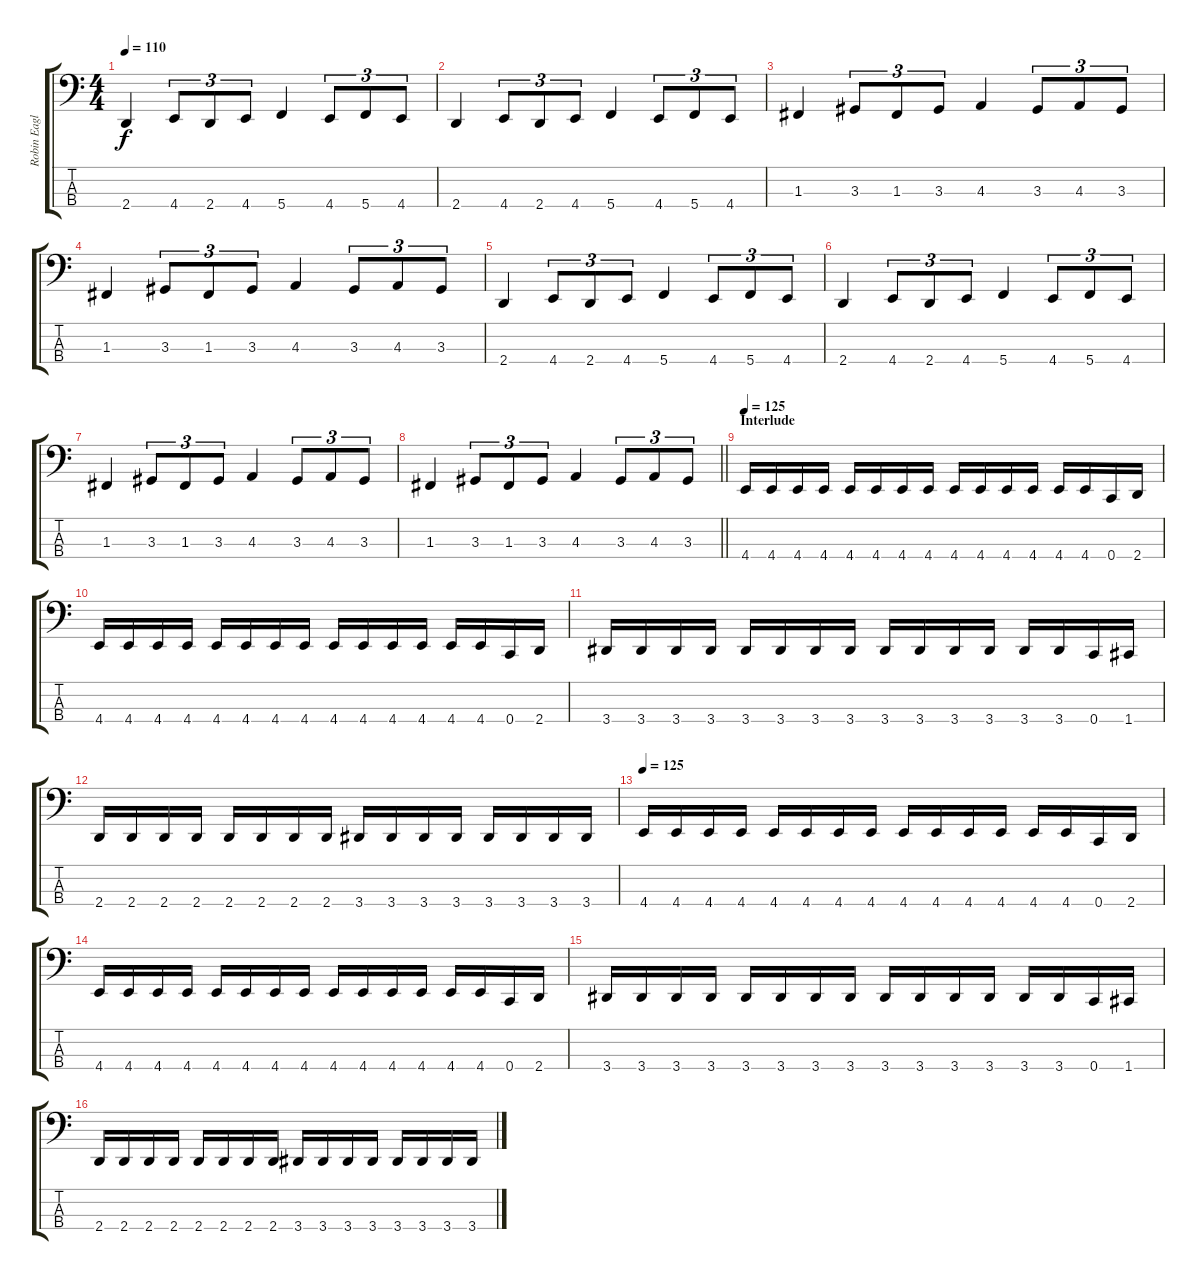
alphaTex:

\track ("Robin Eaglestone" "Robin Eagl") {instrument electricbasspick}
\staff {score tabs}
\tuning (Eb2 Bb1 F1 C1) {hide}
\ts (4 4)
\tempo 110
\clef f4
\ks c
2.4.4{dy f} 4.4.8{tu (3 2)} 2.4.8{tu (3 2)} 4.4.8{tu (3 2)} 5.4.4 4.4.8{tu (3 2)} 5.4.8{tu (3 2)} 4.4.8{tu (3 2)} |
2.4.4 4.4.8{tu (3 2)} 2.4.8{tu (3 2)} 4.4.8{tu (3 2)} 5.4.4 4.4.8{tu (3 2)} 5.4.8{tu (3 2)} 4.4.8{tu (3 2)} |
1.3.4 3.3.8{tu (3 2)} 1.3.8{tu (3 2)} 3.3.8{tu (3 2)} 4.3.4 3.3.8{tu (3 2)} 4.3.8{tu (3 2)} 3.3.8{tu (3 2)} |
1.3.4 3.3.8{tu (3 2)} 1.3.8{tu (3 2)} 3.3.8{tu (3 2)} 4.3.4 3.3.8{tu (3 2)} 4.3.8{tu (3 2)} 3.3.8{tu (3 2)} |
2.4.4 4.4.8{tu (3 2)} 2.4.8{tu (3 2)} 4.4.8{tu (3 2)} 5.4.4 4.4.8{tu (3 2)} 5.4.8{tu (3 2)} 4.4.8{tu (3 2)} |
2.4.4 4.4.8{tu (3 2)} 2.4.8{tu (3 2)} 4.4.8{tu (3 2)} 5.4.4 4.4.8{tu (3 2)} 5.4.8{tu (3 2)} 4.4.8{tu (3 2)} |
1.3.4 3.3.8{tu (3 2)} 1.3.8{tu (3 2)} 3.3.8{tu (3 2)} 4.3.4 3.3.8{tu (3 2)} 4.3.8{tu (3 2)} 3.3.8{tu (3 2)} |
\barLineRight lightlight
1.3.4 3.3.8{tu (3 2)} 1.3.8{tu (3 2)} 3.3.8{tu (3 2)} 4.3.4 3.3.8{tu (3 2)} 4.3.8{tu (3 2)} 3.3.8{tu (3 2)} |
\section ("" "Interlude")
\tempo 125
4.4.16 4.4.16 4.4.16 4.4.16 4.4.16 4.4.16 4.4.16 4.4.16 4.4.16 4.4.16 4.4.16 4.4.16 4.4.16 4.4.16 0.4.16 2.4.16 |
4.4.16 4.4.16 4.4.16 4.4.16 4.4.16 4.4.16 4.4.16 4.4.16 4.4.16 4.4.16 4.4.16 4.4.16 4.4.16 4.4.16 0.4.16 2.4.16 |
3.4.16 3.4.16 3.4.16 3.4.16 3.4.16 3.4.16 3.4.16 3.4.16 3.4.16 3.4.16 3.4.16 3.4.16 3.4.16 3.4.16 0.4.16 1.4.16 |
2.4.16 2.4.16 2.4.16 2.4.16 2.4.16 2.4.16 2.4.16 2.4.16 3.4.16 3.4.16 3.4.16 3.4.16 3.4.16 3.4.16 3.4.16 3.4.16 |
\tempo 125
4.4.16 4.4.16 4.4.16 4.4.16 4.4.16 4.4.16 4.4.16 4.4.16 4.4.16 4.4.16 4.4.16 4.4.16 4.4.16 4.4.16 0.4.16 2.4.16 |
4.4.16 4.4.16 4.4.16 4.4.16 4.4.16 4.4.16 4.4.16 4.4.16 4.4.16 4.4.16 4.4.16 4.4.16 4.4.16 4.4.16 0.4.16 2.4.16 |
3.4.16 3.4.16 3.4.16 3.4.16 3.4.16 3.4.16 3.4.16 3.4.16 3.4.16 3.4.16 3.4.16 3.4.16 3.4.16 3.4.16 0.4.16 1.4.16 |
2.4.16 2.4.16 2.4.16 2.4.16 2.4.16 2.4.16 2.4.16 2.4.16 3.4.16 3.4.16 3.4.16 3.4.16 3.4.16 3.4.16 3.4.16 3.4.16
